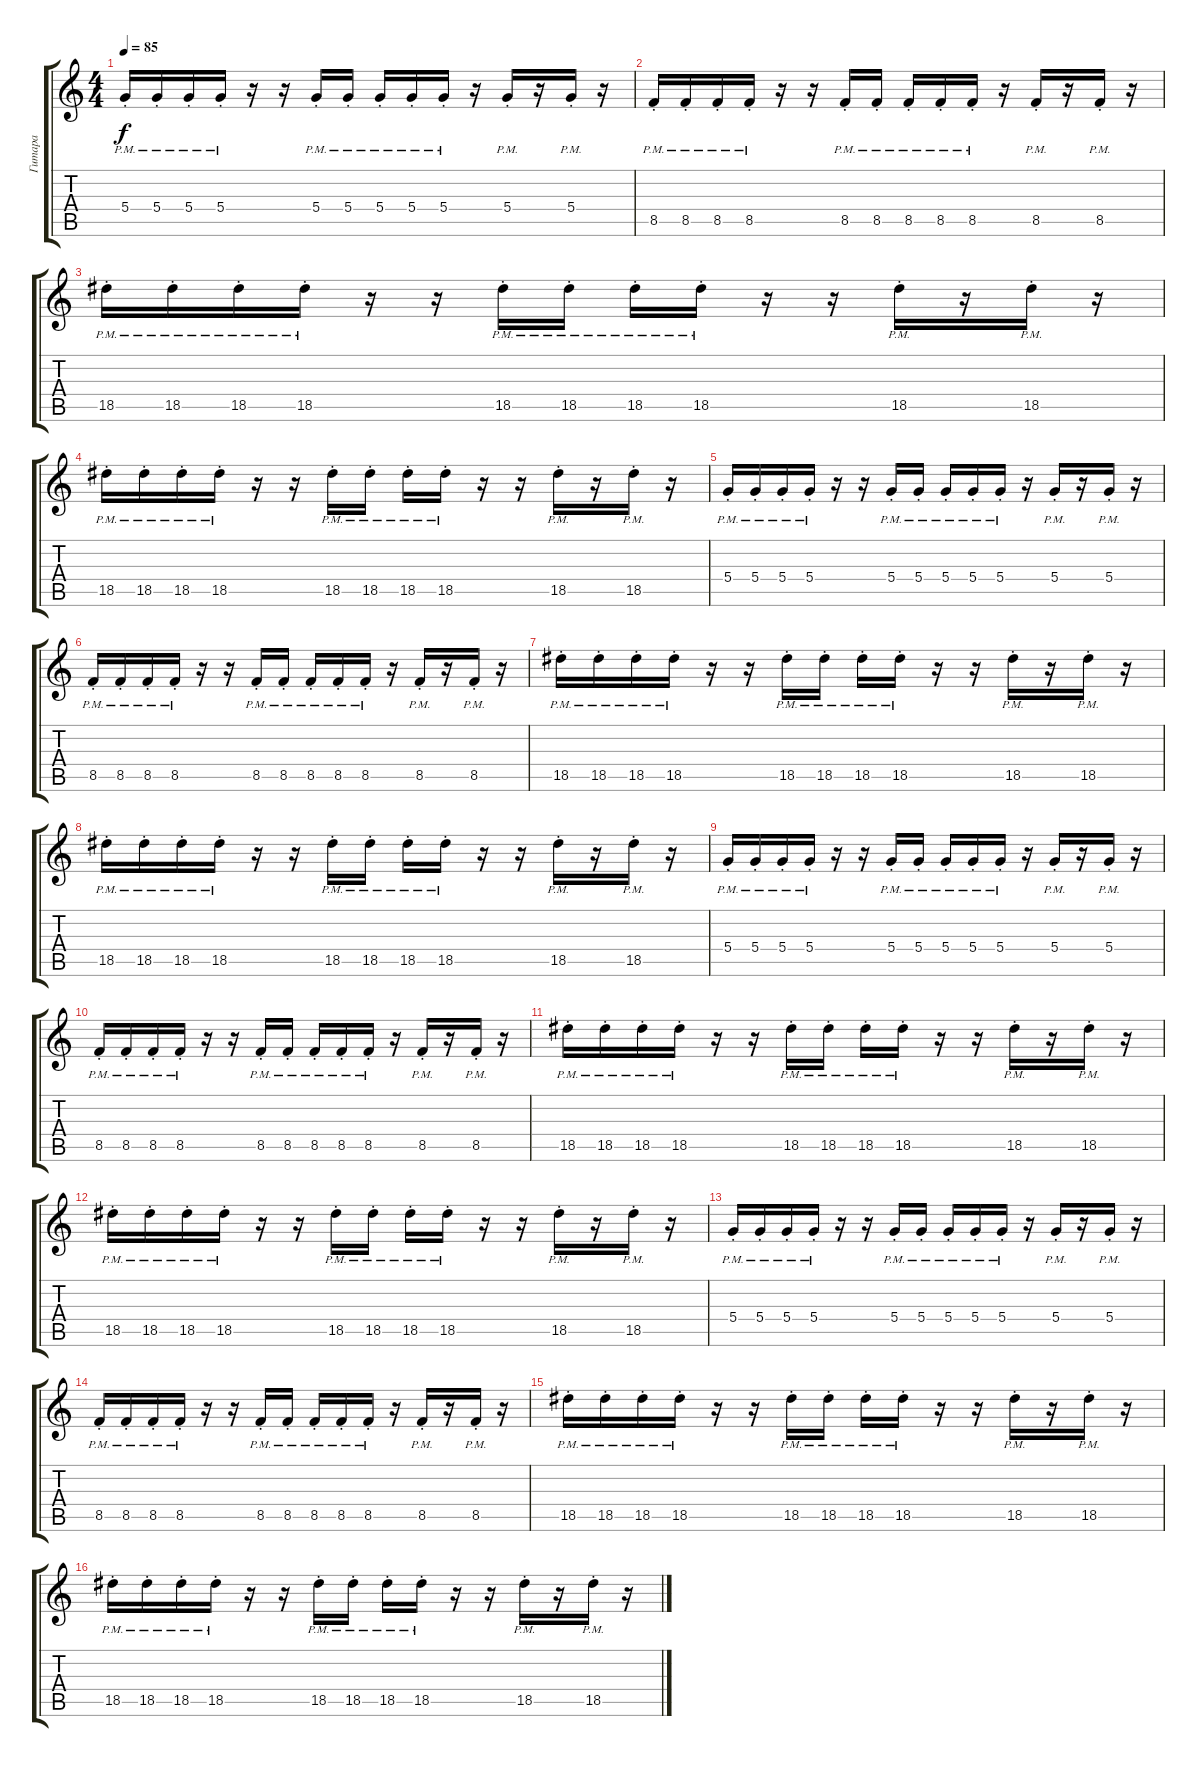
\track ("Гитара" "Гитара") {instrument acousticguitarnylon}
\staff {score tabs}
\tuning (E4 B3 G3 D3 A2 E2) {hide}
\ts (4 4)
\tempo 85
\clef g2
\ks c
5.4{pm st}.16{dy f} 5.4{pm st}.16 5.4{pm st}.16 5.4{pm st}.16 r.16 r.16 5.4{pm st}.16 5.4{pm st}.16 5.4{pm st}.16 5.4{pm st}.16 5.4{pm st}.16 r.16 5.4{pm st}.16 r.16 5.4{pm st}.16 r.16 |
8.5{pm st}.16 8.5{pm st}.16 8.5{pm st}.16 8.5{pm st}.16 r.16 r.16 8.5{pm st}.16 8.5{pm st}.16 8.5{pm st}.16 8.5{pm st}.16 8.5{pm st}.16 r.16 8.5{pm st}.16 r.16 8.5{pm st}.16 r.16 |
18.5{pm st}.16 18.5{pm st}.16 18.5{pm st}.16 18.5{pm st}.16 r.16 r.16 18.5{pm st}.16 18.5{pm st}.16 18.5{pm st}.16 18.5{pm st}.16 r.16 r.16 18.5{pm st}.16 r.16 18.5{pm st}.16 r.16 |
18.5{pm st}.16 18.5{pm st}.16 18.5{pm st}.16 18.5{pm st}.16 r.16 r.16 18.5{pm st}.16 18.5{pm st}.16 18.5{pm st}.16 18.5{pm st}.16 r.16 r.16 18.5{pm st}.16 r.16 18.5{pm st}.16 r.16 |
5.4{pm st}.16 5.4{pm st}.16 5.4{pm st}.16 5.4{pm st}.16 r.16 r.16 5.4{pm st}.16 5.4{pm st}.16 5.4{pm st}.16 5.4{pm st}.16 5.4{pm st}.16 r.16 5.4{pm st}.16 r.16 5.4{pm st}.16 r.16 |
8.5{pm st}.16 8.5{pm st}.16 8.5{pm st}.16 8.5{pm st}.16 r.16 r.16 8.5{pm st}.16 8.5{pm st}.16 8.5{pm st}.16 8.5{pm st}.16 8.5{pm st}.16 r.16 8.5{pm st}.16 r.16 8.5{pm st}.16 r.16 |
18.5{pm st}.16 18.5{pm st}.16 18.5{pm st}.16 18.5{pm st}.16 r.16 r.16 18.5{pm st}.16 18.5{pm st}.16 18.5{pm st}.16 18.5{pm st}.16 r.16 r.16 18.5{pm st}.16 r.16 18.5{pm st}.16 r.16 |
18.5{pm st}.16 18.5{pm st}.16 18.5{pm st}.16 18.5{pm st}.16 r.16 r.16 18.5{pm st}.16 18.5{pm st}.16 18.5{pm st}.16 18.5{pm st}.16 r.16 r.16 18.5{pm st}.16 r.16 18.5{pm st}.16 r.16 |
5.4{pm st}.16 5.4{pm st}.16 5.4{pm st}.16 5.4{pm st}.16 r.16 r.16 5.4{pm st}.16 5.4{pm st}.16 5.4{pm st}.16 5.4{pm st}.16 5.4{pm st}.16 r.16 5.4{pm st}.16 r.16 5.4{pm st}.16 r.16 |
8.5{pm st}.16 8.5{pm st}.16 8.5{pm st}.16 8.5{pm st}.16 r.16 r.16 8.5{pm st}.16 8.5{pm st}.16 8.5{pm st}.16 8.5{pm st}.16 8.5{pm st}.16 r.16 8.5{pm st}.16 r.16 8.5{pm st}.16 r.16 |
18.5{pm st}.16 18.5{pm st}.16 18.5{pm st}.16 18.5{pm st}.16 r.16 r.16 18.5{pm st}.16 18.5{pm st}.16 18.5{pm st}.16 18.5{pm st}.16 r.16 r.16 18.5{pm st}.16 r.16 18.5{pm st}.16 r.16 |
18.5{pm st}.16 18.5{pm st}.16 18.5{pm st}.16 18.5{pm st}.16 r.16 r.16 18.5{pm st}.16 18.5{pm st}.16 18.5{pm st}.16 18.5{pm st}.16 r.16 r.16 18.5{pm st}.16 r.16 18.5{pm st}.16 r.16 |
5.4{pm st}.16 5.4{pm st}.16 5.4{pm st}.16 5.4{pm st}.16 r.16 r.16 5.4{pm st}.16 5.4{pm st}.16 5.4{pm st}.16 5.4{pm st}.16 5.4{pm st}.16 r.16 5.4{pm st}.16 r.16 5.4{pm st}.16 r.16 |
8.5{pm st}.16 8.5{pm st}.16 8.5{pm st}.16 8.5{pm st}.16 r.16 r.16 8.5{pm st}.16 8.5{pm st}.16 8.5{pm st}.16 8.5{pm st}.16 8.5{pm st}.16 r.16 8.5{pm st}.16 r.16 8.5{pm st}.16 r.16 |
18.5{pm st}.16 18.5{pm st}.16 18.5{pm st}.16 18.5{pm st}.16 r.16 r.16 18.5{pm st}.16 18.5{pm st}.16 18.5{pm st}.16 18.5{pm st}.16 r.16 r.16 18.5{pm st}.16 r.16 18.5{pm st}.16 r.16 |
18.5{pm st}.16 18.5{pm st}.16 18.5{pm st}.16 18.5{pm st}.16 r.16 r.16 18.5{pm st}.16 18.5{pm st}.16 18.5{pm st}.16 18.5{pm st}.16 r.16 r.16 18.5{pm st}.16 r.16 18.5{pm st}.16 r.16
